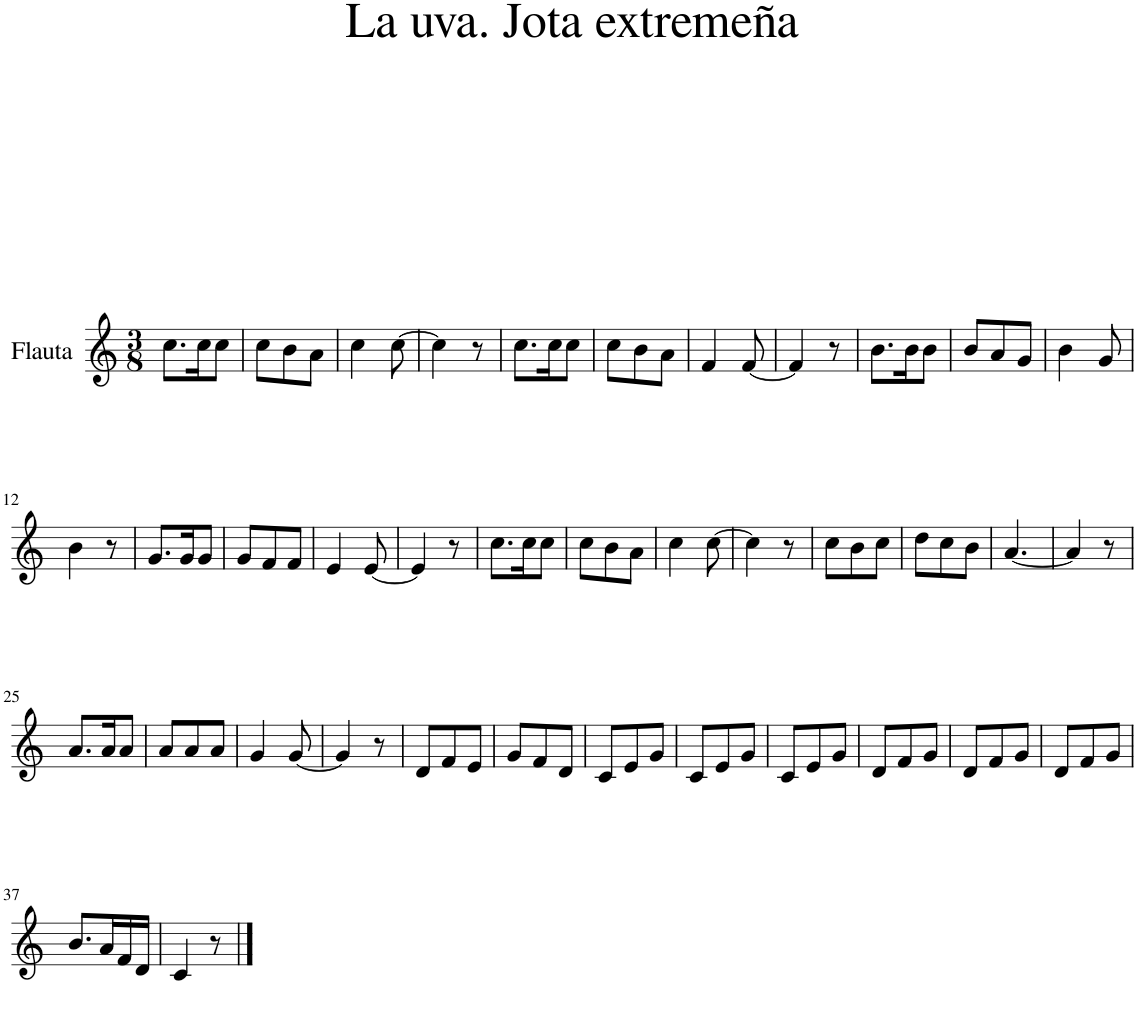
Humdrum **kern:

**kern
*part1
*staff1
*I"Flauta
*I'Fl
*clefG2
*k[]
*M3/8
=1
8.cc\L
16cc\K
8cc\J
=2
8cc\L
8b\
8a\J
=3
4cc\
[8cc\
=4
4cc\]
8r
=5
8.cc\L
16cc\K
8cc\J
=6
8cc\L
8b\
8a\J
=7
4f/
[8f/
=8
4f/]
8r
=9
8.b\L
16b\K
8b\J
=10
8b/L
8a/
8g/J
=11
4b\
8g/
!!LO:LB:g=z
=12
4b\
8r
=13
8.g/L
16g/K
8g/J
=14
8g/L
8f/
8f/J
=15
4e/
[8e/
=16
4e/]
8r
=17
8.cc\L
16cc\K
8cc\J
=18
8cc\L
8b\
8a\J
=19
4cc\
[8cc\
=20
4cc\]
8r
=21
8cc\L
8b\
8cc\J
=22
8dd\L
8cc\
8b\J
=23
[4.a/
=24
4a/]
8r
!!LO:LB:g=z
=25
8.a/L
16a/K
8a/J
=26
8a/L
8a/
8a/J
=27
4g/
[8g/
=28
4g/]
8r
=29
8d/L
8f/
8e/J
=30
8g/L
8f/
8d/J
=31
8c/L
8e/
8g/J
=32
8c/L
8e/
8g/J
=33
8c/L
8e/
8g/J
=34
8d/L
8f/
8g/J
=35
8d/L
8f/
8g/J
=36
8d/L
8f/
8g/J
!!LO:LB:g=z
=37
8.b/L
16a/L
16f/
16d/JJ
=38
4c/
8r
==
*-
